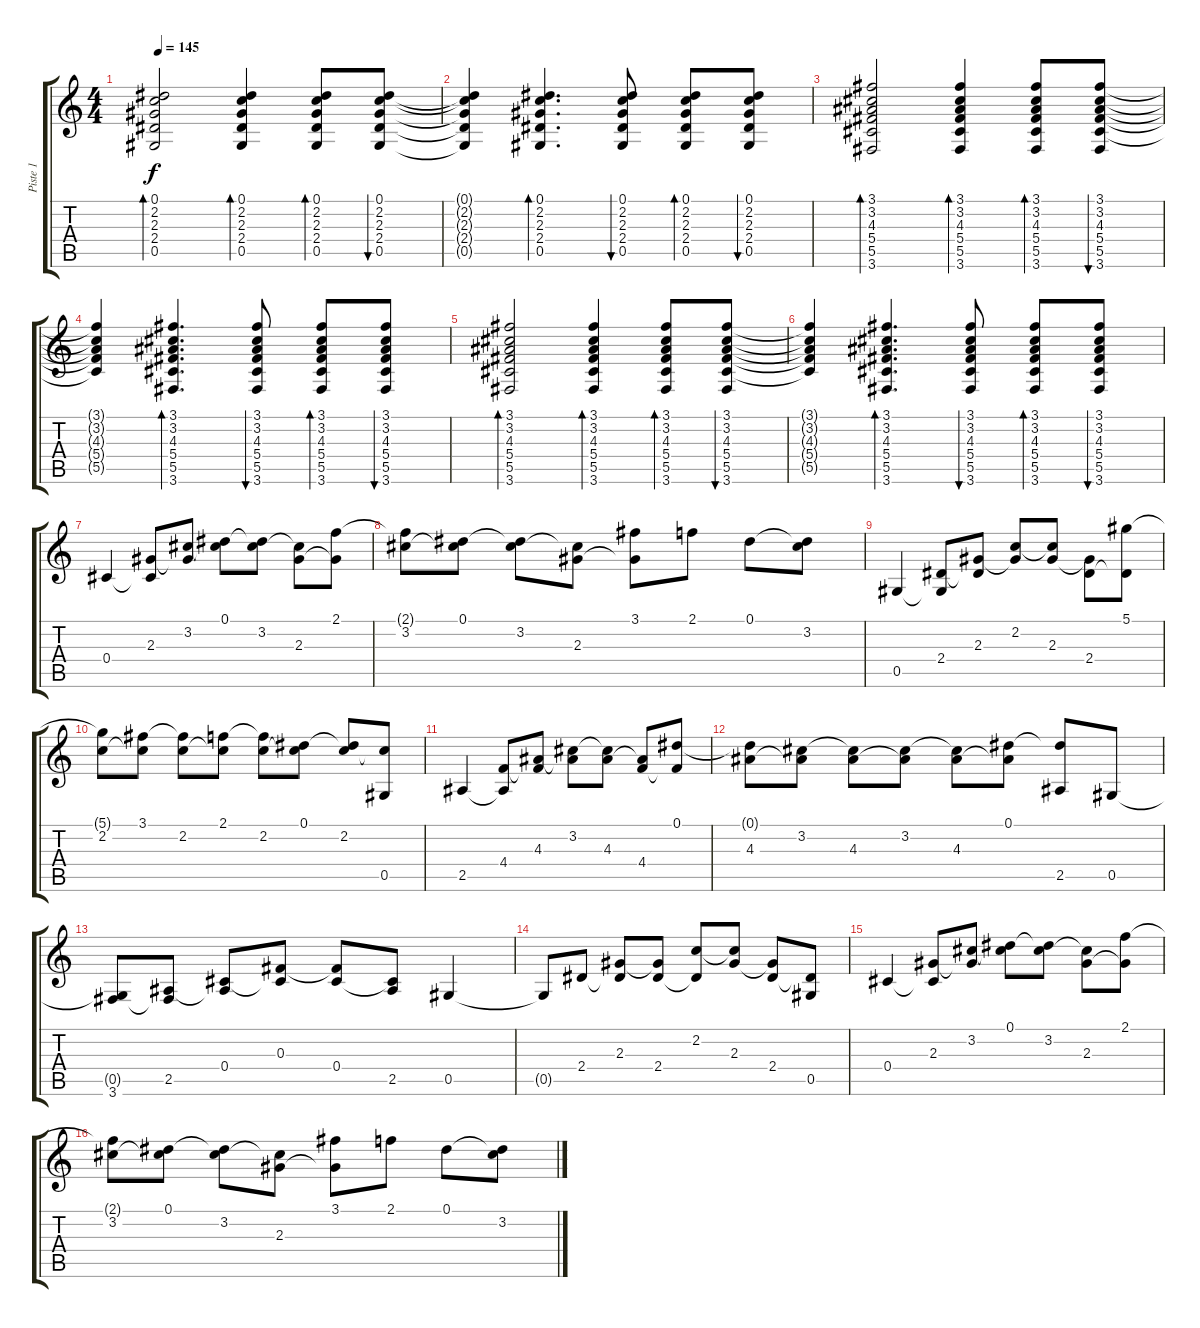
\track ("Piste 1" "Piste 1") {instrument acousticguitarsteel}
\staff {score tabs}
\tuning (Eb4 Bb3 Gb3 Db3 Ab2 Eb2) {hide}
\ts (4 4)
\tempo 145
\clef g2
\ks c
(0.1 2.2 2.3 2.4 0.5).2{bd 120 dy f} (0.1 2.2 2.3 2.4 0.5).4{bd 120} (0.1 2.2 2.3 2.4 0.5).8{bd 120} (0.1 2.2 2.3 2.4 0.5).8{bu 120} |
(0.1{t} 2.2{t} 2.3{t} 2.4{t} 0.5{t}).4 (0.1 2.2 2.3 2.4 0.5).4{d bd 120} (0.1 2.2 2.3 2.4 0.5).8{bu 120} (0.1 2.2 2.3 2.4 0.5).8{bd 120} (0.1 2.2 2.3 2.4 0.5).8{bu 120} |
(3.1 3.2 4.3 5.4 5.5 3.6).2{bd 120} (3.1 3.2 4.3 5.4 5.5 3.6).4{bd 120} (3.1 3.2 4.3 5.4 5.5 3.6).8{bd 120} (3.1 3.2 4.3 5.4 5.5 3.6).8{bu 120} |
(3.1{t} 3.2{t} 4.3{t} 5.4{t} 5.5{t}).4 (3.1 3.2 4.3 5.4 5.5 3.6).4{d bd 120} (3.1 3.2 4.3 5.4 5.5 3.6).8{bu 120} (3.1 3.2 4.3 5.4 5.5 3.6).8{bd 120} (3.1 3.2 4.3 5.4 5.5 3.6).8{bu 120} |
(3.1 3.2 4.3 5.4 5.5 3.6).2{bd 120} (3.1 3.2 4.3 5.4 5.5 3.6).4{bd 120} (3.1 3.2 4.3 5.4 5.5 3.6).8{bd 120} (3.1 3.2 4.3 5.4 5.5 3.6).8{bu 120} |
(3.1{t} 3.2{t} 4.3{t} 5.4{t} 5.5{t}).4 (3.1 3.2 4.3 5.4 5.5 3.6).4{d bd 120} (3.1 3.2 4.3 5.4 5.5 3.6).8{bu 120} (3.1 3.2 4.3 5.4 5.5 3.6).8{bd 120} (3.1 3.2 4.3 5.4 5.5 3.6).8{bu 120} |
0.4.4{volume 13} (2.3 0.4{t}).8 (3.2 2.3{t}).8 (0.1 3.2{t}).8 (0.1{t} 3.2).8 (3.2{t} 2.3).8 (2.1 2.3{t}).8 |
(2.1{t} 3.2).8 (0.1 3.2{t}).8 (0.1{t} 3.2).8 (3.2{t} 2.3).8 (3.1 2.3{t}).8 2.1.8 0.1.8 (0.1{t} 3.2).8 |
0.5.4 (2.4 0.5{t}).8 (2.3 2.4{t}).8 (2.2 2.3{t}).8 (2.2{t} 2.3).8 (2.3{t} 2.4).8 (5.1 2.4{t}).8 |
(5.1{t} 2.2).8 (3.1 2.2{t}).8 (3.1{t} 2.2).8 (2.1 2.2{t}).8 (2.1{t} 2.2).8 (0.1 2.2{t}).8 (0.1{t} 2.2).8 (2.2{t} 0.5).8 |
2.5.4 (4.4 2.5{t}).8 (4.3 4.4{t}).8 (3.2 4.3{t}).8 (3.2{t} 4.3).8 (4.3{t} 4.4).8 (0.1 4.4{t}).8 |
(0.1{t} 4.3).8 (3.2 4.3{t}).8 (3.2{t} 4.3).8 (3.2 4.3{t}).8 (3.2{t} 4.3).8 (0.1 4.3{t}).8 (0.1{t} 2.5).8 0.5.8 |
(0.5{t} 3.6).8 (2.5 3.6{t}).8 (0.4 2.5{t}).8 (0.3 0.4{t}).8 (0.3{t} 0.4).8 (0.4{t} 2.5).8 0.5.4 |
0.5{t}.8 2.4.8 (2.3 2.4{t}).8 (2.3{t} 2.4).8 (2.2 2.4{t}).8 (2.2{t} 2.3).8 (2.3{t} 2.4).8 (2.4{t} 0.5).8 |
0.4.4{volume 13} (2.3 0.4{t}).8 (3.2 2.3{t}).8 (0.1 3.2{t}).8 (0.1{t} 3.2).8 (3.2{t} 2.3).8 (2.1 2.3{t}).8 |
(2.1{t} 3.2).8 (0.1 3.2{t}).8 (0.1{t} 3.2).8 (3.2{t} 2.3).8 (3.1 2.3{t}).8 2.1.8 0.1.8 (0.1{t} 3.2).8
